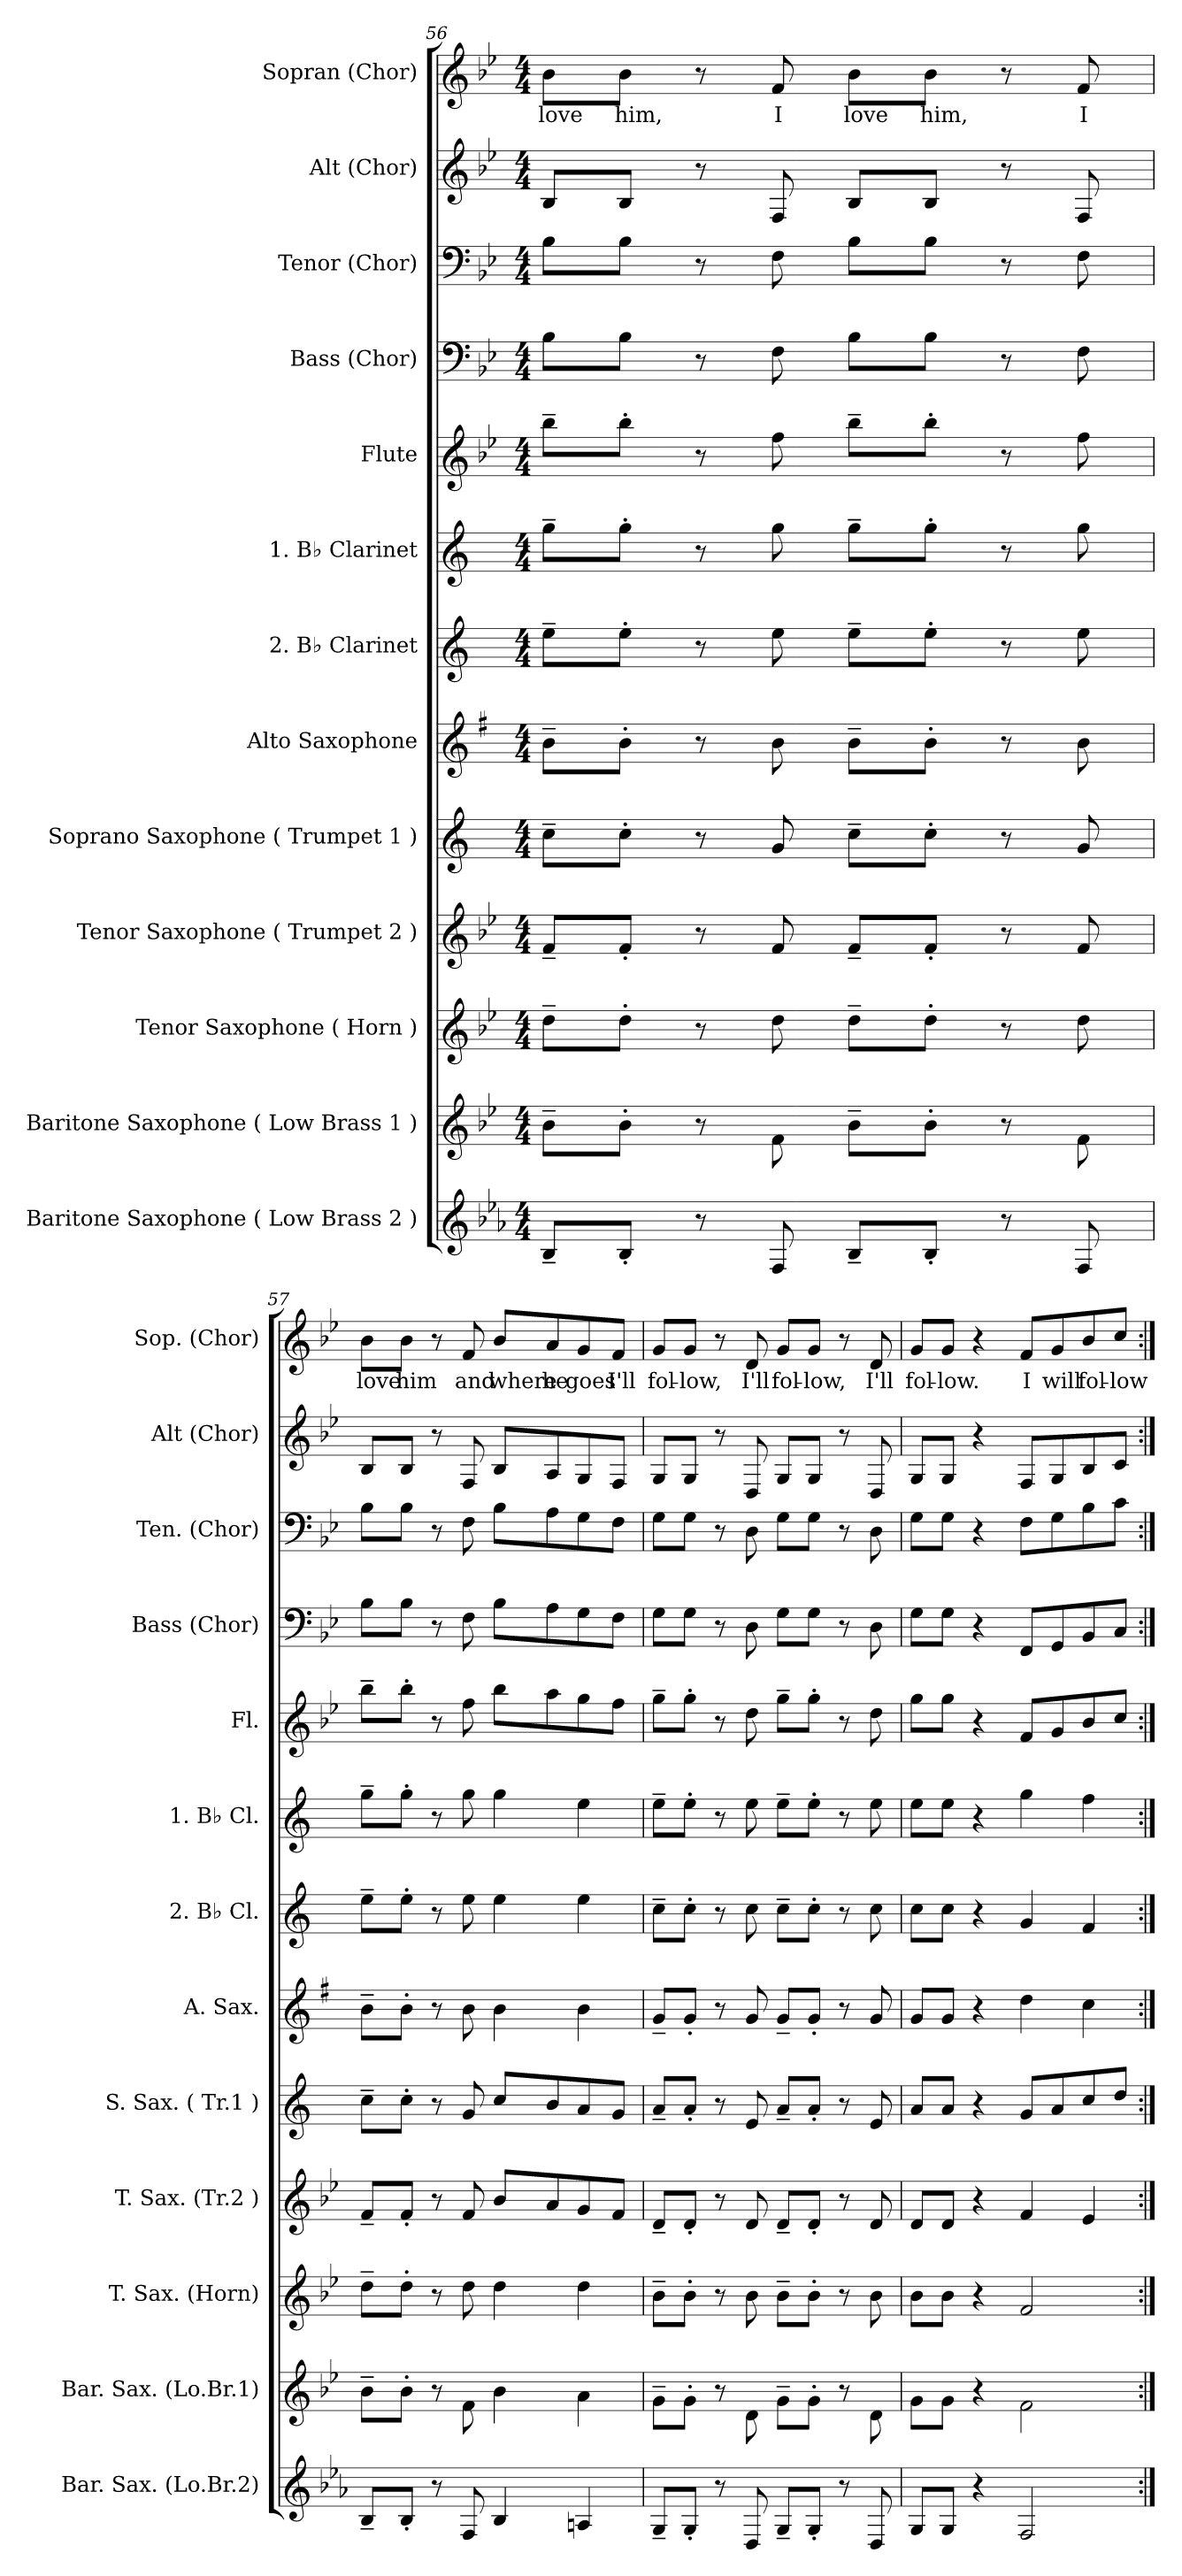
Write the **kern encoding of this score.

**kern	**kern	**kern	**kern	**kern	**kern	**kern	**kern	**kern	**kern	**kern	**kern	**kern	**text
*part13	*part12	*part11	*part10	*part9	*part8	*part7	*part6	*part5	*part4	*part3	*part2	*part1	*part1
*staff13	*staff12	*staff11	*staff10	*staff9	*staff8	*staff7	*staff6	*staff5	*staff4	*staff3	*staff2	*staff1	*staff1
*I"Baritone Saxophone   ( Low Brass 2 )	*I"Baritone Saxophone   ( Low Brass 1 )	*I"Tenor Saxophone     ( Horn )	*I"Tenor Saxophone    ( Trumpet 2 )	*I"Soprano Saxophone    ( Trumpet 1 )	*I"Alto Saxophone	*I"2. B♭ Clarinet	*I"1. B♭ Clarinet	*I"Flute	*I"Bass (Chor)	*I"Tenor  (Chor)	*I"Alt (Chor)	*I"Sopran (Chor)	*
*I'Bar. Sax. (Lo.Br.2)	*I'Bar. Sax. (Lo.Br.1)	*I'T. Sax. (Horn)	*I'T. Sax. (Tr.2 )	*I'S. Sax. ( Tr.1 )	*I'A. Sax.	*I'2. B♭ Cl.	*I'1. B♭ Cl.	*I'Fl.	*I'Bass (Chor)	*I'Ten. (Chor)	*I'Alt (Chor)	*I'Sop. (Chor)	*
!!LO:PB:g=z
*clefG2	*clefG2	*clefG2	*clefG2	*clefG2	*clefG2	*clefG2	*clefG2	*clefG2	*clefF4	*clefF4	*clefG2	*clefG2	*
*ITrd12c21	*ITrd12c21	*ITrd8c14	*ITrd8c14	*ITrd1c2	*ITrd5c9	*ITrd1c2	*ITrd1c2	*	*	*	*	*	*
*k[b-e-a-]	*k[b-e-]	*k[b-e-]	*k[b-e-]	*k[b-e-]	*k[b-e-]	*k[b-e-]	*k[b-e-]	*k[b-e-]	*k[b-e-]	*k[b-e-]	*k[b-e-]	*k[b-e-]	*
*E-:	*B-:	*B-:	*B-:	*B-:	*B-:	*B-:	*B-:	*B-:	*B-:	*B-:	*B-:	*B-:	*
*M4/4	*M4/4	*M4/4	*M4/4	*M4/4	*M4/4	*M4/4	*M4/4	*M4/4	*M4/4	*M4/4	*M4/4	*M4/4	*
=56	=56	=56	=56	=56	=56	=56	=56	=56	=56	=56	=56	=56	=56
8BB-~/L	8B-~\L	8d~\L	8F~/L	8b-~\L	8d~\L	8dd~\L	8ff~\L	8bb-~\L	8B-\L	8B-\L	8B-/L	8b-\L	love
8BB-'/J	8B-'\J	8d'\J	8F'/J	8b-'\J	8d'\J	8dd'\J	8ff'\J	8bb-'\J	8B-\J	8B-\J	8B-/J	8b-\J	him,
8r	8r	8r	8r	8r	8r	8r	8r	8r	8r	8r	8r	8r	.
8FF/	8F\	8d\	8F/	8f/	8d\	8dd\	8ff\	8ff\	8F\	8F\	8F/	8f/	I
8BB-~/L	8B-~\L	8d~\L	8F~/L	8b-~\L	8d~\L	8dd~\L	8ff~\L	8bb-~\L	8B-\L	8B-\L	8B-/L	8b-\L	love
8BB-'/J	8B-'\J	8d'\J	8F'/J	8b-'\J	8d'\J	8dd'\J	8ff'\J	8bb-'\J	8B-\J	8B-\J	8B-/J	8b-\J	him,
8r	8r	8r	8r	8r	8r	8r	8r	8r	8r	8r	8r	8r	.
8FF/	8F\	8d\	8F/	8f/	8d\	8dd\	8ff\	8ff\	8F\	8F\	8F/	8f/	I
=57	=57	=57	=57	=57	=57	=57	=57	=57	=57	=57	=57	=57	=57
8BB-~/L	8B-~\L	8d~\L	8F~/L	8b-~\L	8d~\L	8dd~\L	8ff~\L	8bb-~\L	8B-\L	8B-\L	8B-/L	8b-\L	love
8BB-'/J	8B-'\J	8d'\J	8F'/J	8b-'\J	8d'\J	8dd'\J	8ff'\J	8bb-'\J	8B-\J	8B-\J	8B-/J	8b-\J	him
8r	8r	8r	8r	8r	8r	8r	8r	8r	8r	8r	8r	8r	.
8FF/	8F\	8d\	8F/	8f/	8d\	8dd\	8ff\	8ff\	8F\	8F\	8F/	8f/	and
4BB-/	4B-\	4d\	8B-/L	8b-/L	4d\	4dd\	4ff\	8bb-\L	8B-\L	8B-\L	8B-/L	8b-/L	where
.	.	.	8A/	8a/	.	.	.	8aa\	8A\	8A\	8A/	8a/	he
4AAn/	4A\	4d\	8G/	8g/	4d\	4dd\	4dd\	8gg\	8G\	8G\	8G/	8g/	goes
.	.	.	8F/J	8f/J	.	.	.	8ff\J	8F\J	8F\J	8F/J	8f/J	I'll
!!LO:PB:g=z
=58	=58	=58	=58	=58	=58	=58	=58	=58	=58	=58	=58	=58	=58
8GG~/L	8G~\L	8B-~\L	8D~/L	8g~/L	8B-~/L	8b-~\L	8dd~\L	8gg~\L	8G\L	8G\L	8G/L	8g/L	fol-
8GG'/J	8G'\J	8B-'\J	8D'/J	8g'/J	8B-'/J	8b-'\J	8dd'\J	8gg'\J	8G\J	8G\J	8G/J	8g/J	-low,
8r	8r	8r	8r	8r	8r	8r	8r	8r	8r	8r	8r	8r	.
8DD/	8D\	8B-\	8D/	8d/	8B-/	8b-\	8dd\	8dd\	8D\	8D\	8D/	8d/	I'll
8GG~/L	8G~\L	8B-~\L	8D~/L	8g~/L	8B-~/L	8b-~\L	8dd~\L	8gg~\L	8G\L	8G\L	8G/L	8g/L	fol-
8GG'/J	8G'\J	8B-'\J	8D'/J	8g'/J	8B-'/J	8b-'\J	8dd'\J	8gg'\J	8G\J	8G\J	8G/J	8g/J	-low,
8r	8r	8r	8r	8r	8r	8r	8r	8r	8r	8r	8r	8r	.
8DD/	8D\	8B-\	8D/	8d/	8B-/	8b-\	8dd\	8dd\	8D\	8D\	8D/	8d/	I'll
=59	=59	=59	=59	=59	=59	=59	=59	=59	=59	=59	=59	=59	=59
8GG/L	8G\L	8B-\L	8D/L	8g/L	8B-/L	8b-\L	8dd\L	8gg\L	8G\L	8G\L	8G/L	8g/L	fol-
8GG/J	8G\J	8B-\J	8D/J	8g/J	8B-/J	8b-\J	8dd\J	8gg\J	8G\J	8G\J	8G/J	8g/J	-low.
4r	4r	4r	4r	4r	4r	4r	4r	4r	4r	4r	4r	4r	.
2FF/	2F\	2F/	4F/	8f/L	4f\	4f/	4ff\	8f/L	8FF/L	8F\L	8F/L	8f/L	I
.	.	.	.	8g/	.	.	.	8g/	8GG/	8G\	8G/	8g/	will
.	.	.	4E-/	8b-/	4e-\	4e-/	4ee-\	8b-/	8BB-/	8B-\	8B-/	8b-/	fol-
.	.	.	.	8cc/J	.	.	.	8cc/J	8C/J	8c\J	8c/J	8cc/J	-low
=:|!	=:|!	=:|!	=:|!	=:|!	=:|!	=:|!	=:|!	=:|!	=:|!	=:|!	=:|!	=:|!	=:|!
*-	*-	*-	*-	*-	*-	*-	*-	*-	*-	*-	*-	*-	*-
